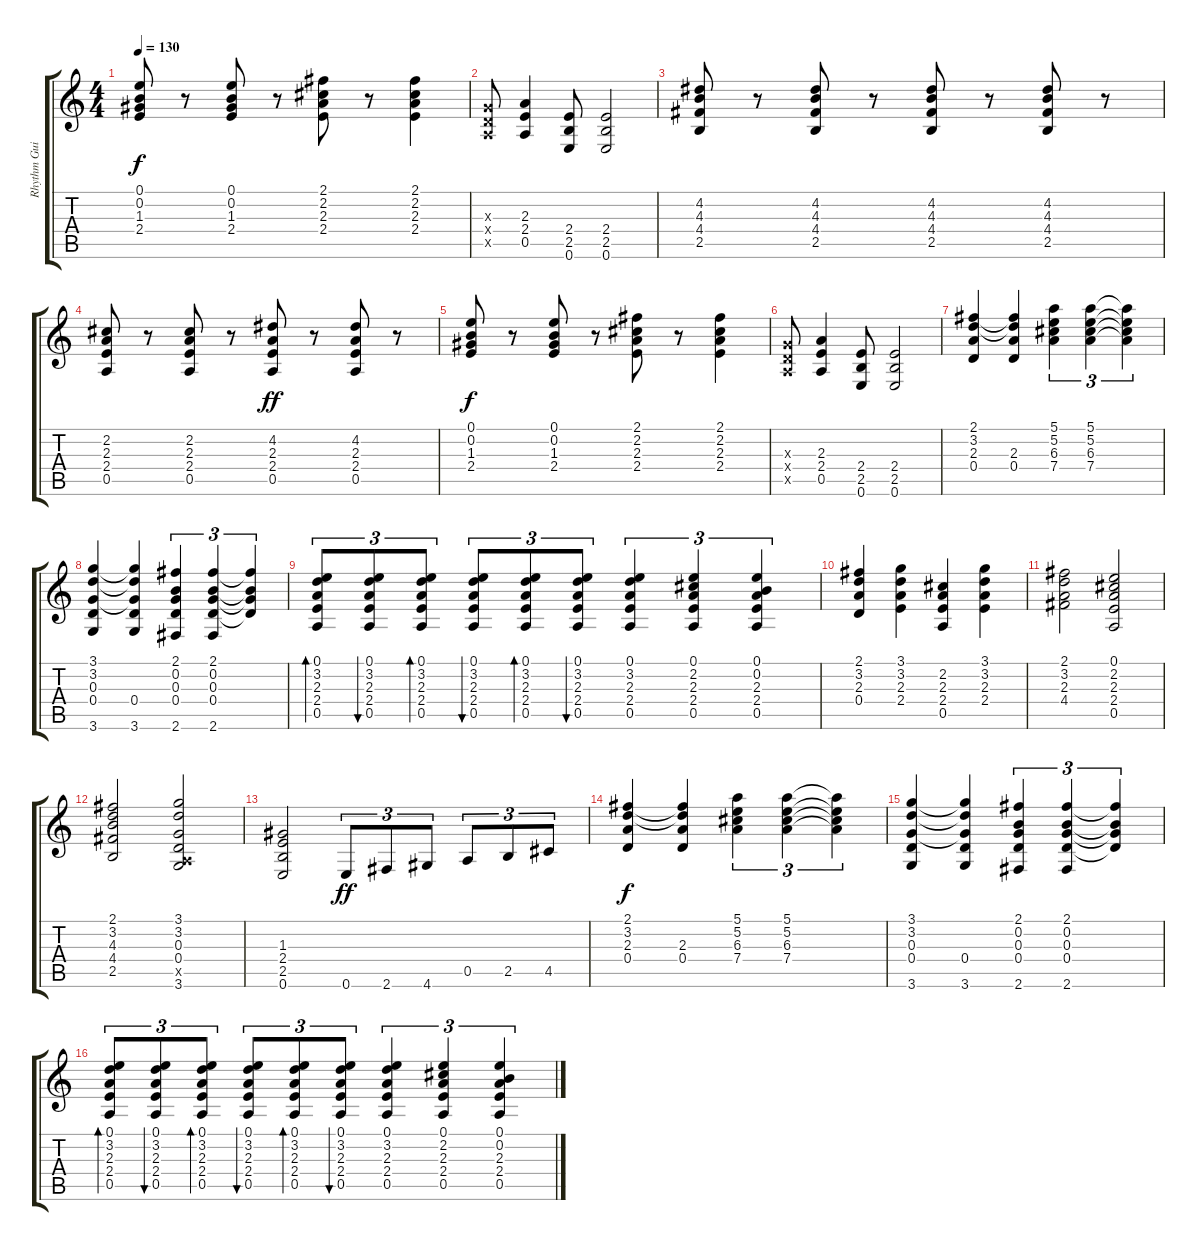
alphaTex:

\track ("Rhythm Guitar 2" "Rhythm Gui") {instrument overdrivenguitar}
\staff {score tabs}
\tuning (E4 B3 G3 D3 A2 E2) {hide}
\ts (4 4)
\tempo 130
\clef g2
\ks c
(0.1 0.2 1.3 2.4).8{dy f} r.8 (0.1 0.2 1.3 2.4).8 r.8 (2.1 2.2 2.3 2.4).8 r.8 (2.1 2.2 2.3 2.4).4 |
(0.3{x} 0.4{x} 0.5{x}).8 (2.3 2.4 0.5).4 (2.4 2.5 0.6).8 (2.4 2.5 0.6).2 |
(4.2 4.3 4.4 2.5).8 r.8 (4.2 4.3 4.4 2.5).8 r.8 (4.2 4.3 4.4 2.5).8 r.8 (4.2 4.3 4.4 2.5).8 r.8 |
(2.2 2.3 2.4 0.5).8 r.8 (2.2 2.3 2.4 0.5).8 r.8 (4.2 2.3 2.4 0.5).8{dy ff} r.8 (4.2 2.3 2.4 0.5).8 r.8 |
(0.1 0.2 1.3 2.4).8{dy f} r.8 (0.1 0.2 1.3 2.4).8 r.8 (2.1 2.2 2.3 2.4).8 r.8 (2.1 2.2 2.3 2.4).4 |
(0.3{x} 0.4{x} 0.5{x}).8 (2.3 2.4 0.5).4 (2.4 2.5 0.6).8 (2.4 2.5 0.6).2 |
(2.1 3.2 2.3 0.4).4 (2.1{t} 3.2{t} 2.3 0.4).4 (5.1 5.2 6.3 7.4).4{tu (3 2)} (5.1 5.2 6.3 7.4).4{tu (3 2)} (5.1{t} 5.2{t} 6.3{t} 7.4{t}).4{tu (3 2)} |
(3.1 3.2 0.3 0.4 3.6).4 (3.1{t} 3.2{t} 0.3{t} 0.4 3.6).4 (2.1 0.2 0.3 0.4 2.6).4{tu (3 2)} (2.1 0.2 0.3 0.4 2.6).4{tu (3 2)} (2.1{t} 0.2{t} 0.3{t} 0.4{t}).4{tu (3 2)} |
(0.1 3.2 2.3 2.4 0.5).8{tu (3 2) bd 60} (0.1 3.2 2.3 2.4 0.5).8{tu (3 2) bu 60} (0.1 3.2 2.3 2.4 0.5).8{tu (3 2) bd 60} (0.1 3.2 2.3 2.4 0.5).8{tu (3 2) bu 60} (0.1 3.2 2.3 2.4 0.5).8{tu (3 2) bd 60} (0.1 3.2 2.3 2.4 0.5).8{tu (3 2) bu 60} (0.1 3.2 2.3 2.4 0.5).4{tu (3 2)} (0.1 2.2 2.3 2.4 0.5).4{tu (3 2)} (0.1 0.2 2.3 2.4 0.5).4{tu (3 2)} |
(2.1 3.2 2.3 0.4).4 (3.1 3.2 2.3 2.4).4 (2.2 2.3 2.4 0.5).4 (3.1 3.2 2.3 2.4).4 |
(2.1 3.2 2.3 4.4).2 (0.1 2.2 2.3 2.4 0.5).2 |
(2.1 3.2 4.3 4.4 2.5).2 (3.1 3.2 0.3 0.4 0.5{x} 3.6).2 |
(1.3 2.4 2.5 0.6).2 0.6.8{tu (3 2) dy ff} 2.6.8{tu (3 2)} 4.6.8{tu (3 2)} 0.5.8{tu (3 2)} 2.5.8{tu (3 2)} 4.5.8{tu (3 2)} |
(2.1 3.2 2.3 0.4).4{dy f} (2.1{t} 3.2{t} 2.3 0.4).4 (5.1 5.2 6.3 7.4).4{tu (3 2)} (5.1 5.2 6.3 7.4).4{tu (3 2)} (5.1{t} 5.2{t} 6.3{t} 7.4{t}).4{tu (3 2)} |
(3.1 3.2 0.3 0.4 3.6).4 (3.1{t} 3.2{t} 0.3{t} 0.4 3.6).4 (2.1 0.2 0.3 0.4 2.6).4{tu (3 2)} (2.1 0.2 0.3 0.4 2.6).4{tu (3 2)} (2.1{t} 0.2{t} 0.3{t} 0.4{t}).4{tu (3 2)} |
(0.1 3.2 2.3 2.4 0.5).8{tu (3 2) bd 60} (0.1 3.2 2.3 2.4 0.5).8{tu (3 2) bu 60} (0.1 3.2 2.3 2.4 0.5).8{tu (3 2) bd 60} (0.1 3.2 2.3 2.4 0.5).8{tu (3 2) bu 60} (0.1 3.2 2.3 2.4 0.5).8{tu (3 2) bd 60} (0.1 3.2 2.3 2.4 0.5).8{tu (3 2) bu 60} (0.1 3.2 2.3 2.4 0.5).4{tu (3 2)} (0.1 2.2 2.3 2.4 0.5).4{tu (3 2)} (0.1 0.2 2.3 2.4 0.5).4{tu (3 2)}
